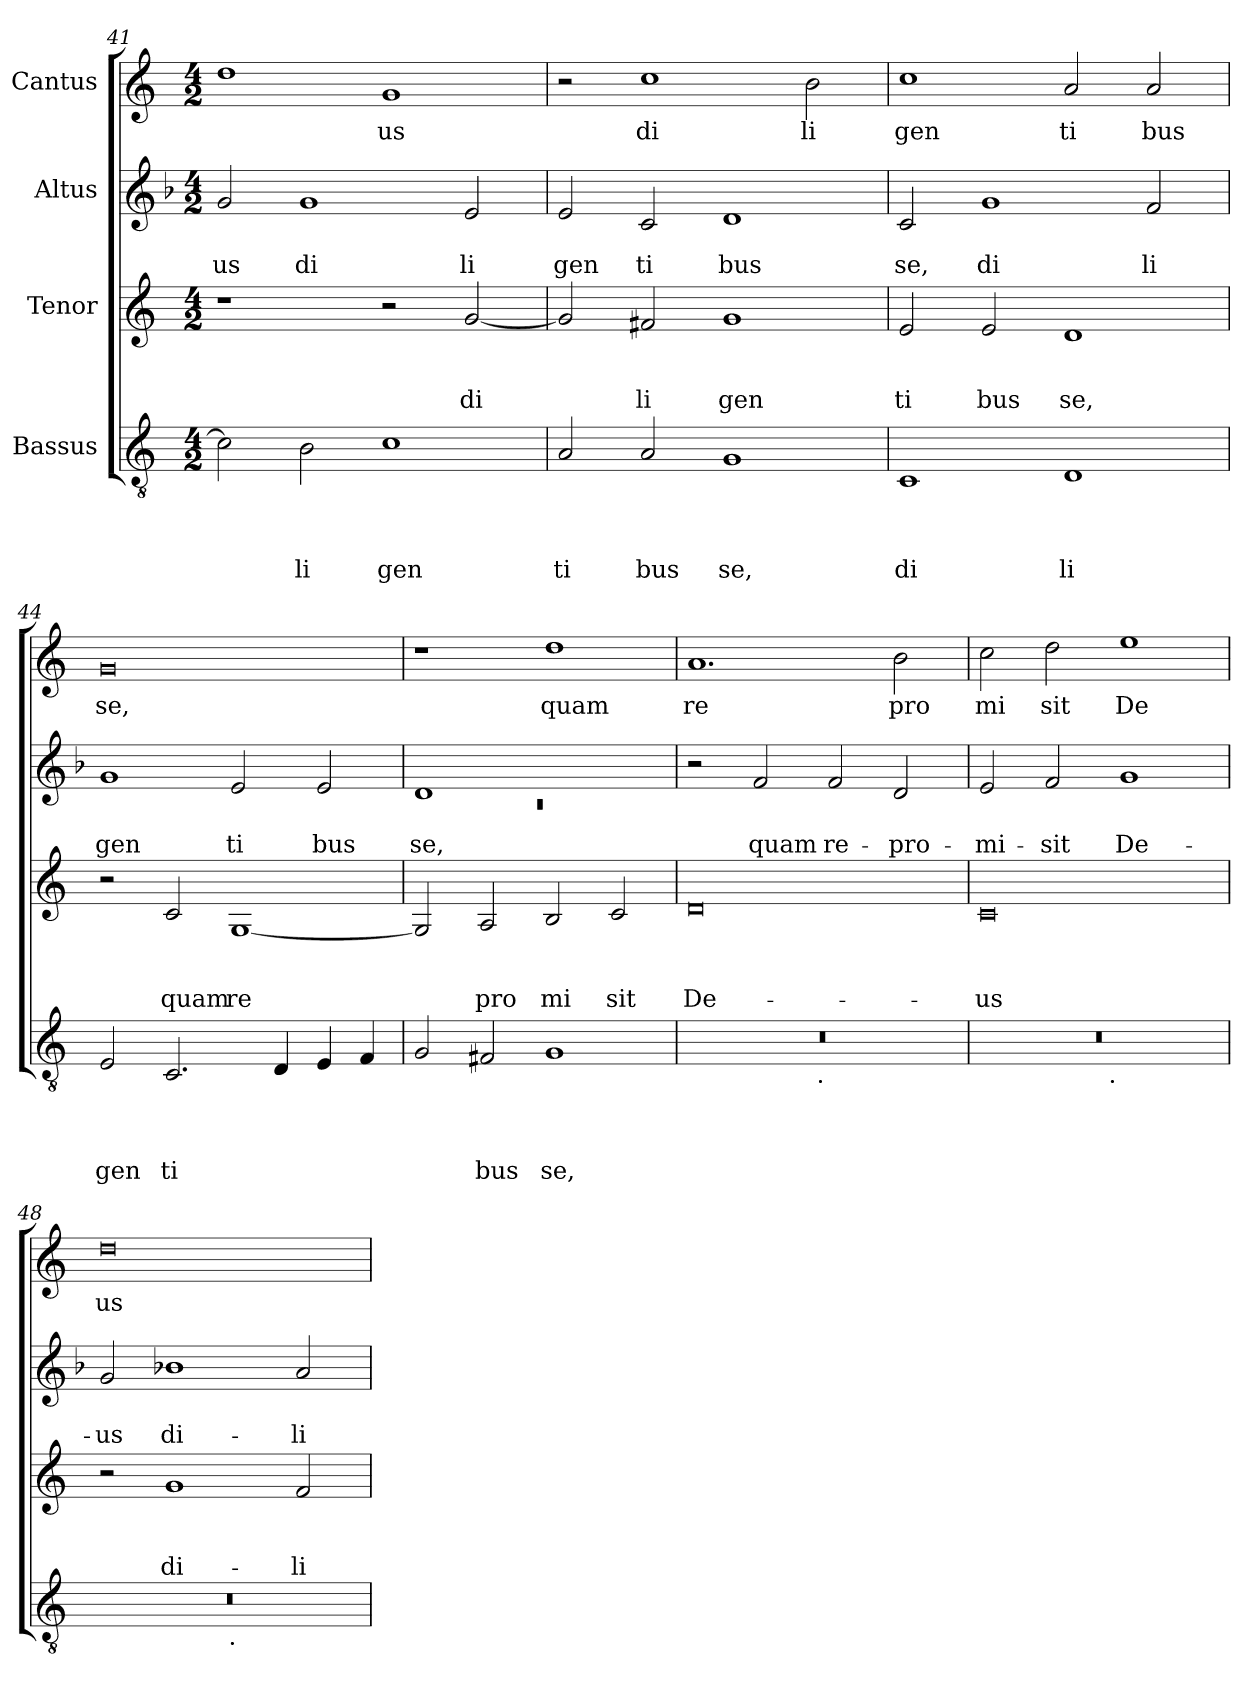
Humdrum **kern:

**kern	**text	**text	**text	**text	**kern	**text	**text	**text	**kern	**text	**text	**kern	**text
*part4	*part4	*part4	*part4	*part4	*part3	*part3	*part3	*part3	*part2	*part2	*part2	*part1	*part1
*staff4	*staff4	*staff4	*staff4	*staff4	*staff3	*staff3	*staff3	*staff3	*staff2	*staff2	*staff2	*staff1	*staff1
*I"Bassus	*	*	*	*	*I"Tenor	*	*	*	*I"Altus	*	*	*I"Cantus	*
*clefGv2	*	*	*	*	*clefG2	*	*	*	*clefG2	*	*	*clefG2	*
*ITrd-3c-5	*	*	*	*	*ITrd-3c-5	*	*	*	*	*	*	*ITrd-3c-5	*
*k[b-]	*	*	*	*	*k[b-]	*	*	*	*k[b-]	*	*	*k[b-]	*
*F:	*	*	*	*	*F:	*	*	*	*F:	*	*	*F:	*
*M4/2	*	*	*	*	*M4/2	*	*	*	*M4/2	*	*	*M4/2	*
=41	=41	=41	=41	=41	=41	=41	=41	=41	=41	=41	=41	=41	=41
!	!	!	!	!	!	!	!	!	!	!	!LO:LY:b	!	!
2f\]	.	.	.	.	1r	.	.	.	2g/	.	us	1gg	.
!	!	!	!	!LO:LY:b	!	!	!	!	!	!	!LO:LY:b	!	!
2e\	.	.	.	li	.	.	.	.	1g	.	di	.	.
!	!	!	!	!LO:LY:b	!	!	!	!	!	!	!	!	!LO:LY:b
1f	.	.	.	gen	2r	.	.	.	.	.	.	1cc	us
!	!	!	!	!	!	!	!	!LO:LY:b	!	!	!LO:LY:b	!	!
.	.	.	.	.	[<2cc/	.	.	di	2e/	.	li	.	.
=42	=42	=42	=42	=42	=42	=42	=42	=42	=42	=42	=42	=42	=42
!	!	!	!	!LO:LY:b	!	!	!	!	!	!	!LO:LY:b	!	!
2d/	.	.	.	ti	2cc/]	.	.	.	2e/	.	gen	2r	.
!	!	!	!	!LO:LY:b	!	!	!	!LO:LY:b	!	!	!LO:LY:b	!	!LO:LY:b
2d/	.	.	.	bus	2bn/	.	.	li	2c/	.	ti	1ff	di
!	!	!	!	!LO:LY:b	!	!	!	!LO:LY:b	!	!	!LO:LY:b	!	!
1c	.	.	.	se,	1cc	.	.	gen	1d	.	bus	.	.
!	!	!	!	!	!	!	!	!	!	!	!	!	!LO:LY:b
.	.	.	.	.	.	.	.	.	.	.	.	2ee\	li
=43	=43	=43	=43	=43	=43	=43	=43	=43	=43	=43	=43	=43	=43
!	!	!	!	!LO:LY:b	!	!	!	!LO:LY:b	!	!	!LO:LY:b	!	!LO:LY:b
1F	.	.	.	di	2a/	.	.	ti	2c/	.	se,	1ff	gen
!	!	!	!	!	!	!	!	!LO:LY:b	!	!	!LO:LY:b	!	!
.	.	.	.	.	2a/	.	.	bus	1g	.	di	.	.
!	!	!	!	!LO:LY:b	!	!	!	!LO:LY:b	!	!	!	!	!LO:LY:b
1G	.	.	.	li	1g	.	.	se,	.	.	.	2dd/	ti
!	!	!	!	!	!	!	!	!	!	!	!LO:LY:b	!	!LO:LY:b
.	.	.	.	.	.	.	.	.	2f/	.	li	2dd/	bus
=44	=44	=44	=44	=44	=44	=44	=44	=44	=44	=44	=44	=44	=44
!	!	!	!	!LO:LY:b	!	!	!	!	!	!	!LO:LY:b	!	!LO:LY:b
2A/	.	.	.	gen	2r	.	.	.	1g	.	gen	0cc	se,
!	!	!	!	!LO:LY:b	!	!	!	!LO:LY:b	!	!	!	!	!
2.F/	.	.	.	ti	2f/	.	.	quam	.	.	.	.	.
!	!	!	!	!	!	!	!	!LO:LY:b	!	!	!LO:LY:b	!	!
.	.	.	.	.	[<1c	.	.	re	2e/	.	ti	.	.
4G/	.	.	.	.	.	.	.	.	.	.	.	.	.
!	!	!	!	!	!	!	!	!	!	!	!LO:LY:b	!	!
4A/	.	.	.	.	.	.	.	.	2e/	.	bus	.	.
4B-/	.	.	.	.	.	.	.	.	.	.	.	.	.
=45	=45	=45	=45	=45	=45	=45	=45	=45	=45	=45	=45	=45	=45
*	*	*	*	*	*	*	*	*	*^	*	*	*	*
!	!	!	!	!	!	!	!	!	!	!LO:N:vis=1	!	!LO:LY:b	!	!
2c/	.	.	.	.	2c/]	.	.	.	1d	0rc	.	se,	1r	.
!	!	!	!	!LO:LY:b	!	!	!	!LO:LY:b	!	!	!	!	!	!
2Bn/	.	.	.	bus	2d/	.	.	pro	.	.	.	.	.	.
!	!	!	!	!LO:LY:b	!	!	!	!LO:LY:b	!	!	!	!	!	!LO:LY:b
1c	.	.	.	se,	2e/	.	.	mi	1ryy	.	.	.	1gg	quam
!	!	!	!	!	!	!	!	!LO:LY:b	!	!	!	!	!	!
.	.	.	.	.	2f/	.	.	sit	.	.	.	.	.	.
*	*	*	*	*	*	*	*	*	*v	*v	*	*	*	*
!!LO:LB:g=z
=46	=46	=46	=46	=46	=46	=46	=46	=46	=46	=46	=46	=46	=46
!	!	!	!	!	!	!	!	!LO:LY:b	!	!	!	!	!LO:LY:b
*^	*	*	*	*	*	*	*	*	*	*	*	*	*
0r	2ryy	.	.	.	.	0g	.	.	De-	2r	.	.	1.dd	re
!	!	!	!	!	!	!	!	!	!	!	!	!LO:LY:b	!	!
.	4...ryy	.	.	.	.	.	.	.	.	2f/	.	quam	.	.
!	!LO:TX:b:t=.	!	!	!	!	!	!	!	!	!	!	!	!	!
.	1ryy	.	.	.	.	.	.	.	.	.	.	.	.	.
!	!	!	!	!	!	!	!	!	!	!	!	!LO:LY:b	!	!
.	.	.	.	.	.	.	.	.	.	2f/	.	re-	.	.
!	!	!	!	!	!	!	!	!	!	!	!	!LO:LY:b	!	!LO:LY:b
.	.	.	.	.	.	.	.	.	.	2d/	.	-pro-	2ee\	pro
.	32ryy	.	.	.	.	.	.	.	.	.	.	.	.	.
=47	=47	=47	=47	=47	=47	=47	=47	=47	=47	=47	=47	=47	=47	=47
!	!	!	!	!	!	!	!	!	!LO:LY:b	!	!	!LO:LY:b	!	!LO:LY:b
0r	2ryy	.	.	.	.	0f	.	.	-us	2e/	.	-mi-	2ff\	mi
!	!	!	!	!	!	!	!	!	!	!	!	!LO:LY:b	!	!LO:LY:b
.	4...ryy	.	.	.	.	.	.	.	.	2f/	.	-sit	2gg\	sit
!	!LO:TX:b:t=.	!	!	!	!	!	!	!	!	!	!	!	!	!
.	1ryy	.	.	.	.	.	.	.	.	.	.	.	.	.
!	!	!	!	!	!	!	!	!	!	!	!	!LO:LY:b	!	!LO:LY:b
.	.	.	.	.	.	.	.	.	.	1g	.	De-	1aa	De
.	32ryy	.	.	.	.	.	.	.	.	.	.	.	.	.
=48	=48	=48	=48	=48	=48	=48	=48	=48	=48	=48	=48	=48	=48	=48
!	!	!	!	!	!	!	!	!	!	!	!	!LO:LY:b	!	!LO:LY:b
0r	2ryy	.	.	.	.	2r	.	.	.	2g/	.	-us	0gg	us
!	!	!	!	!	!	!	!	!	!LO:LY:b	!	!	!LO:LY:b	!	!
.	4...ryy	.	.	.	.	1cc	.	.	di-	1b-X	.	di-	.	.
!	!LO:TX:b:t=.	!	!	!	!	!	!	!	!	!	!	!	!	!
.	1ryy	.	.	.	.	.	.	.	.	.	.	.	.	.
!	!	!	!	!	!	!	!	!	!LO:LY:b	!	!	!LO:LY:b	!	!
.	.	.	.	.	.	2b-/	.	.	-li-	2a/	.	-li-	.	.
.	32ryy	.	.	.	.	.	.	.	.	.	.	.	.	.
*v	*v	*	*	*	*	*	*	*	*	*	*	*	*	*
=	=	=	=	=	=	=	=	=	=	=	=	=	=
*-	*-	*-	*-	*-	*-	*-	*-	*-	*-	*-	*-	*-	*-
